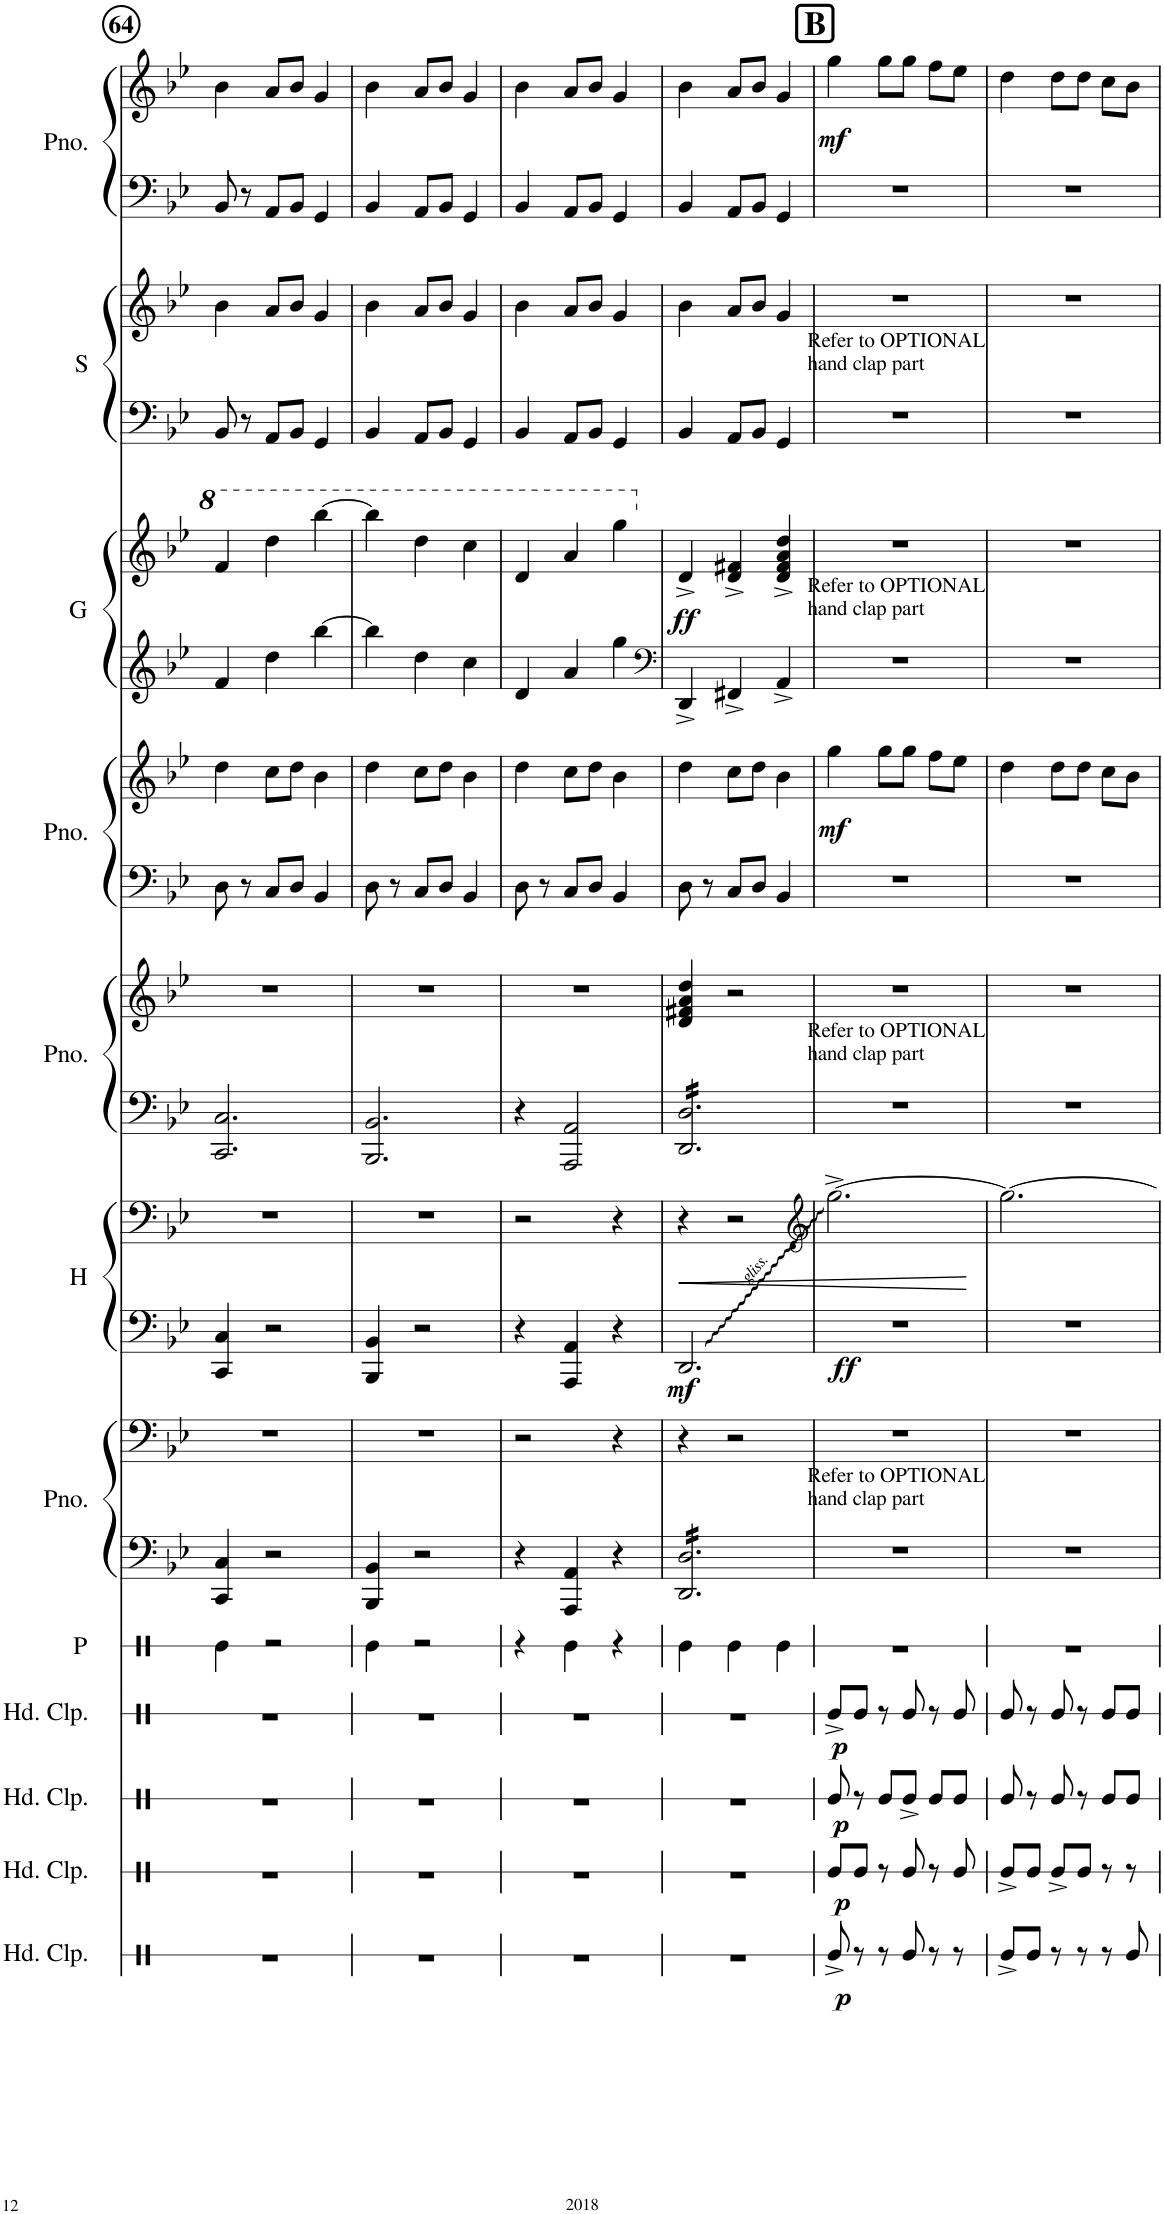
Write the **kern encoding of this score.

**kern	**dynam	**kern	**dynam	**kern	**dynam	**kern	**dynam	**kern	**kern	**kern	**kern	**kern	**dynam	**kern	**kern	**kern	**kern	**dynam	**kern	**kern	**dynam	**kern	**kern	**kern	**kern	**dynam
*part12	*part12	*part11	*part11	*part10	*part10	*part9	*part9	*part8	*part7	*part7	*part6	*part6	*part6	*part5	*part5	*part4	*part4	*part4	*part3	*part3	*part3	*part2	*part2	*part1	*part1	*part1
*staff19	*staff19	*staff18	*staff18	*staff17	*staff17	*staff16	*staff16	*staff15	*staff14	*staff13	*staff12	*staff11	*staff11/12	*staff10	*staff9	*staff8	*staff7	*staff7/8	*staff6	*staff5	*staff5/6	*staff4	*staff3	*staff2	*staff1	*staff1/2
*I"Hand Clap	*	*I"Hand Clap	*	*I"Hand Clap	*	*I"Hand Clap	*	*I"Panda	*I"Piano	*	*I"Makeup Cake	*	*	*I"Piano	*	*I"Piano	*	*	*I"Dumb One	*	*	*I"SANTA!	*	*I"Piano	*	*
*I'Hd. Clp.	*	*I'Hd. Clp.	*	*I'Hd. Clp.	*	*I'Hd. Clp.	*	*I'P	*I'Pno.	*	*	*	*	*I'Pno.	*	*I'Pno.	*	*	*	*	*	*I'S	*	*I'Pno.	*	*
!!LO:PB:g=z
*clefX	*	*clefX	*	*clefX	*	*clefX	*	*clefX	*clefF4	*clefF4	*clefF4	*clefF4	*	*clefF4	*clefG2	*clefF4	*clefG2	*	*clefG2	*clefG2	*	*clefF4	*clefG2	*clefF4	*clefG2	*
*k[]	*	*k[]	*	*k[]	*	*k[]	*	*k[]	*k[b-e-]	*k[b-e-]	*k[b-e-]	*k[b-e-]	*	*k[b-e-]	*k[b-e-]	*k[b-e-]	*k[b-e-]	*	*k[b-e-]	*k[b-e-]	*	*k[b-e-]	*k[b-e-]	*k[b-e-]	*k[b-e-]	*
*M3/4	*	*M3/4	*	*M3/4	*	*M3/4	*	*M3/4	*M3/4	*M3/4	*M3/4	*M3/4	*	*M3/4	*M3/4	*M3/4	*M3/4	*	*M3/4	*M3/4	*	*M3/4	*M3/4	*M3/4	*M3/4	*
=64	=64	=64	=64	=64	=64	=64	=64	=64	=64	=64	=64	=64	=64	=64	=64	=64	=64	=64	=64	=64	=64	=64	=64	=64	=64	=64
2.r	.	2.r	.	2.r	.	2.r	.	4Re\	4CC/ 4C/	2.r	4CC/ 4C/	2.r	.	2.CC/ 2.C/	2.r	8D\	4dd\	.	4f/	4ff/	.	8BB-/	4b-\	8BB-/	4b-\	.
.	.	.	.	.	.	.	.	.	.	.	.	.	.	.	.	8r	.	.	.	.	.	8r	.	8r	.	.
.	.	.	.	.	.	.	.	2r	2r	.	2r	.	.	.	.	8C/L	8cc\L	.	4dd\	4ddd\	.	8AA/L	8a/L	8AA/L	8a/L	.
.	.	.	.	.	.	.	.	.	.	.	.	.	.	.	.	8D/J	8dd\J	.	.	.	.	8BB-/J	8b-/J	8BB-/J	8b-/J	.
.	.	.	.	.	.	.	.	.	.	.	.	.	.	.	.	4BB-/	4b-\	.	[4bb-\	[4bbb-\	.	4GG/	4g/	4GG/	4g/	.
=65	=65	=65	=65	=65	=65	=65	=65	=65	=65	=65	=65	=65	=65	=65	=65	=65	=65	=65	=65	=65	=65	=65	=65	=65	=65	=65
2.r	.	2.r	.	2.r	.	2.r	.	4Re\	4BBB-/ 4BB-/	2.r	4BBB-/ 4BB-/	2.r	.	2.BBB-/ 2.BB-/	2.r	8D\	4dd\	.	4bb-\]	4bbb-\]	.	4BB-/	4b-\	4BB-/	4b-\	.
.	.	.	.	.	.	.	.	.	.	.	.	.	.	.	.	8r	.	.	.	.	.	.	.	.	.	.
.	.	.	.	.	.	.	.	2r	2r	.	2r	.	.	.	.	8C/L	8cc\L	.	4dd\	4ddd\	.	8AA/L	8a/L	8AA/L	8a/L	.
.	.	.	.	.	.	.	.	.	.	.	.	.	.	.	.	8D/J	8dd\J	.	.	.	.	8BB-/J	8b-/J	8BB-/J	8b-/J	.
.	.	.	.	.	.	.	.	.	.	.	.	.	.	.	.	4BB-/	4b-\	.	4cc\	4ccc\	.	4GG/	4g/	4GG/	4g/	.
=66	=66	=66	=66	=66	=66	=66	=66	=66	=66	=66	=66	=66	=66	=66	=66	=66	=66	=66	=66	=66	=66	=66	=66	=66	=66	=66
2.r	.	2.r	.	2.r	.	2.r	.	4r	4r	2r	4r	2r	.	4r	2.r	8D\	4dd\	.	4d/	4dd/	.	4BB-/	4b-\	4BB-/	4b-\	.
.	.	.	.	.	.	.	.	.	.	.	.	.	.	.	.	8r	.	.	.	.	.	.	.	.	.	.
.	.	.	.	.	.	.	.	4Re\	4AAA/ 4AA/	.	4AAA/ 4AA/	.	.	2AAA/ 2AA/	.	8C/L	8cc\L	.	4a/	4aa/	.	8AA/L	8a/L	8AA/L	8a/L	.
.	.	.	.	.	.	.	.	.	.	.	.	.	.	.	.	8D/J	8dd\J	.	.	.	.	8BB-/J	8b-/J	8BB-/J	8b-/J	.
.	.	.	.	.	.	.	.	4r	4r	4r	4r	4r	.	.	.	4BB-/	4b-\	.	4gg\	4ggg\	.	4GG/	4g/	4GG/	4g/	.
=67	=67	=67	=67	=67	=67	=67	=67	=67	=67	=67	=67	=67	=67	=67	=67	=67	=67	=67	=67	=67	=67	=67	=67	=67	=67	=67
*	*	*	*	*	*	*	*	*	*	*	*	*	*	*	*	*	*	*	*clefF4	*	*	*	*	*	*	*
!	!	!	!	!	!	!	!	!	!	!	!	!	!LO:HP:b	!	!	!	!	!	!	!	!	!	!	!	!	!
!	!	!	!	!	!	!	!	!	!	!	!	!	!LO:DY:n=1:b=2	!	!	!	!	!	!	!	!LO:DY:b	!	!	!	!	!
*	*	*	*	*	*	*	*	*	*tremolo	*	*	*	*	*	*	*	*	*	*	*	*	*	*	*	*	*
*	*	*	*	*	*	*	*	*	*	*	*	*	*	*tremolo	*	*	*	*	*	*	*	*	*	*	*	*
2.r	.	2.r	.	2.r	.	2.r	.	4Re\	16DD/ 16D/LL	4r	2.DD/	4r	< mf	16DD/ 16D/LL	4d/ 4f#X/ 4a/ 4dd/	8D\	4dd\	.	4DD^/	4d^/	ff	4BB-/	4b-\	4BB-/	4b-\	.
.	.	.	.	.	.	.	.	.	16DD/ 16D/	.	.	.	.	16DD/ 16D/	.	.	.	.	.	.	.	.	.	.	.	.
.	.	.	.	.	.	.	.	.	16DD/ 16D/	.	.	.	.	16DD/ 16D/	.	8r	.	.	.	.	.	.	.	.	.	.
.	.	.	.	.	.	.	.	.	16DD/ 16D/	.	.	.	.	16DD/ 16D/	.	.	.	.	.	.	.	.	.	.	.	.
.	.	.	.	.	.	.	.	4Re\	16DD/ 16D/	2r	.	2r	.	16DD/ 16D/	2r	8C/L	8cc\L	.	4FF#X^/	4d/^ 4f#X/^	.	8AA/L	8a/L	8AA/L	8a/L	.
.	.	.	.	.	.	.	.	.	16DD/ 16D/	.	.	.	.	16DD/ 16D/	.	.	.	.	.	.	.	.	.	.	.	.
.	.	.	.	.	.	.	.	.	16DD/ 16D/	.	.	.	.	16DD/ 16D/	.	8D/J	8dd\J	.	.	.	.	8BB-/J	8b-/J	8BB-/J	8b-/J	.
.	.	.	.	.	.	.	.	.	16DD/ 16D/	.	.	.	.	16DD/ 16D/	.	.	.	.	.	.	.	.	.	.	.	.
.	.	.	.	.	.	.	.	4Re\	16DD/ 16D/	.	.	.	.	16DD/ 16D/	.	4BB-/	4b-\	.	4AA^/	4d/^ 4f#/^ 4a/^ 4dd/^	.	4GG/	4g/	4GG/	4g/	.
.	.	.	.	.	.	.	.	.	16DD/ 16D/	.	.	.	.	16DD/ 16D/	.	.	.	.	.	.	.	.	.	.	.	.
.	.	.	.	.	.	.	.	.	16DD/ 16D/	.	.	.	.	16DD/ 16D/	.	.	.	.	.	.	.	.	.	.	.	.
.	.	.	.	.	.	.	.	.	16DD/ 16D/JJ	.	.	.	.	16DD/ 16D/JJ	.	.	.	.	.	.	.	.	.	.	.	.
*	*	*	*	*	*	*	*	*	*	*	*	*	*	*Xtremolo	*	*	*	*	*	*	*	*	*	*	*	*
*	*	*	*	*	*	*	*	*	*Xtremolo	*	*	*	*	*	*	*	*	*	*	*	*	*	*	*	*	*
!!LO:REH:place=s1:a:B:cj:fs=16:t=B
=68	=68	=68	=68	=68	=68	=68	=68	=68	=68	=68	=68	=68	=68	=68	=68	=68	=68	=68	=68	=68	=68	=68	=68	=68	=68	=68
*	*	*	*	*	*	*	*	*	*	*	*	*clefG2	*	*	*	*	*	*	*	*	*	*	*	*	*	*
!	!	!	!	!	!	!	!	!	!	!	!	!	!	!	!	!	!	!	!	!	!	!LO:TX:a:t=Refer to OPTIONAL	!	!	!	!
!	!	!	!	!	!	!	!	!	!	!	!	!	!	!	!	!	!	!	!	!	!	!LO:TX:a:t=hand clap part	!	!	!	!
!	!	!	!	!	!	!	!	!	!	!	!	!	!	!	!	!	!	!	!LO:TX:a:t=Refer to OPTIONAL	!	!	!	!	!	!	!
!	!	!	!	!	!	!	!	!	!	!	!	!	!	!	!	!	!	!	!LO:TX:a:t=hand clap part	!	!	!	!	!	!	!
!	!	!	!	!	!	!	!	!	!	!	!	!	!	!LO:TX:a:t=Refer to OPTIONAL	!	!	!	!	!	!	!	!	!	!	!	!
!	!	!	!	!	!	!	!	!	!	!	!	!	!	!LO:TX:a:t=hand clap part	!	!	!	!	!	!	!	!	!	!	!	!
!	!	!	!	!	!	!	!	!	!LO:TX:a:t=Refer to OPTIONAL	!	!	!	!	!	!	!	!	!	!	!	!	!	!	!	!	!
!	!	!	!	!	!	!	!	!	!LO:TX:a:t=hand clap part	!	!	!	!	!	!	!	!	!	!	!	!	!	!	!	!	!
!	!LO:DY:b	!	!LO:DY:b	!	!LO:DY:b	!	!LO:DY:b	!	!	!	!	!	!LO:DY:b=2	!	!	!	!	!LO:DY:b	!	!	!	!	!	!	!	!LO:DY:b
8Re^/	p	8Re/L	p	8Re/	p	8Re^/L	p	2.r	2.r	2.r	2.r	[2.gg^\	ff	2.r	2.r	2.r	4gg\	mf	2.r	2.r	.	2.r	2.r	2.r	4gg\	mf
8r	.	8Re/J	.	8r	.	8Re/J	.	.	.	.	.	.	.	.	.	.	.	.	.	.	.	.	.	.	.	.
8r	.	8r	.	8Re/L	.	8r	.	.	.	.	.	.	.	.	.	.	8gg\L	.	.	.	.	.	.	.	8gg\L	.
8Re/	.	8Re/	.	8Re^/J	.	8Re/	.	.	.	.	.	.	.	.	.	.	8gg\J	.	.	.	.	.	.	.	8gg\J	.
8r	.	8r	.	8Re/L	.	8r	.	.	.	.	.	.	.	.	.	.	8ff\L	.	.	.	.	.	.	.	8ff\L	.
8r	.	8Re/	.	8Re/J	.	8Re/	.	.	.	.	.	.	.	.	.	.	8ee-\J	.	.	.	.	.	.	.	8ee-\J	.
.	.	.	.	.	.	.	.	.	.	.	.	.	[	.	.	.	.	.	.	.	.	.	.	.	.	.
=69	=69	=69	=69	=69	=69	=69	=69	=69	=69	=69	=69	=69	=69	=69	=69	=69	=69	=69	=69	=69	=69	=69	=69	=69	=69	=69
8Re^/L	.	8Re^/L	.	8Re/	.	8Re/	.	2.r	2.r	2.r	2.r	2.gg\_	.	2.r	2.r	2.r	4dd\	.	2.r	2.r	.	2.r	2.r	2.r	4dd\	.
8Re/J	.	8Re/J	.	8r	.	8r	.	.	.	.	.	.	.	.	.	.	.	.	.	.	.	.	.	.	.	.
8r	.	8Re^/L	.	8Re/	.	8Re/	.	.	.	.	.	.	.	.	.	.	8dd\L	.	.	.	.	.	.	.	8dd\L	.
8r	.	8Re/J	.	8r	.	8r	.	.	.	.	.	.	.	.	.	.	8dd\J	.	.	.	.	.	.	.	8dd\J	.
8r	.	8r	.	8Re/L	.	8Re/L	.	.	.	.	.	.	.	.	.	.	8cc\L	.	.	.	.	.	.	.	8cc\L	.
8Re/	.	8r	.	8Re/J	.	8Re/J	.	.	.	.	.	.	.	.	.	.	8b-\J	.	.	.	.	.	.	.	8b-\J	.
=	=	=	=	=	=	=	=	=	=	=	=	=	=	=	=	=	=	=	=	=	=	=	=	=	=	=
*-	*-	*-	*-	*-	*-	*-	*-	*-	*-	*-	*-	*-	*-	*-	*-	*-	*-	*-	*-	*-	*-	*-	*-	*-	*-	*-
